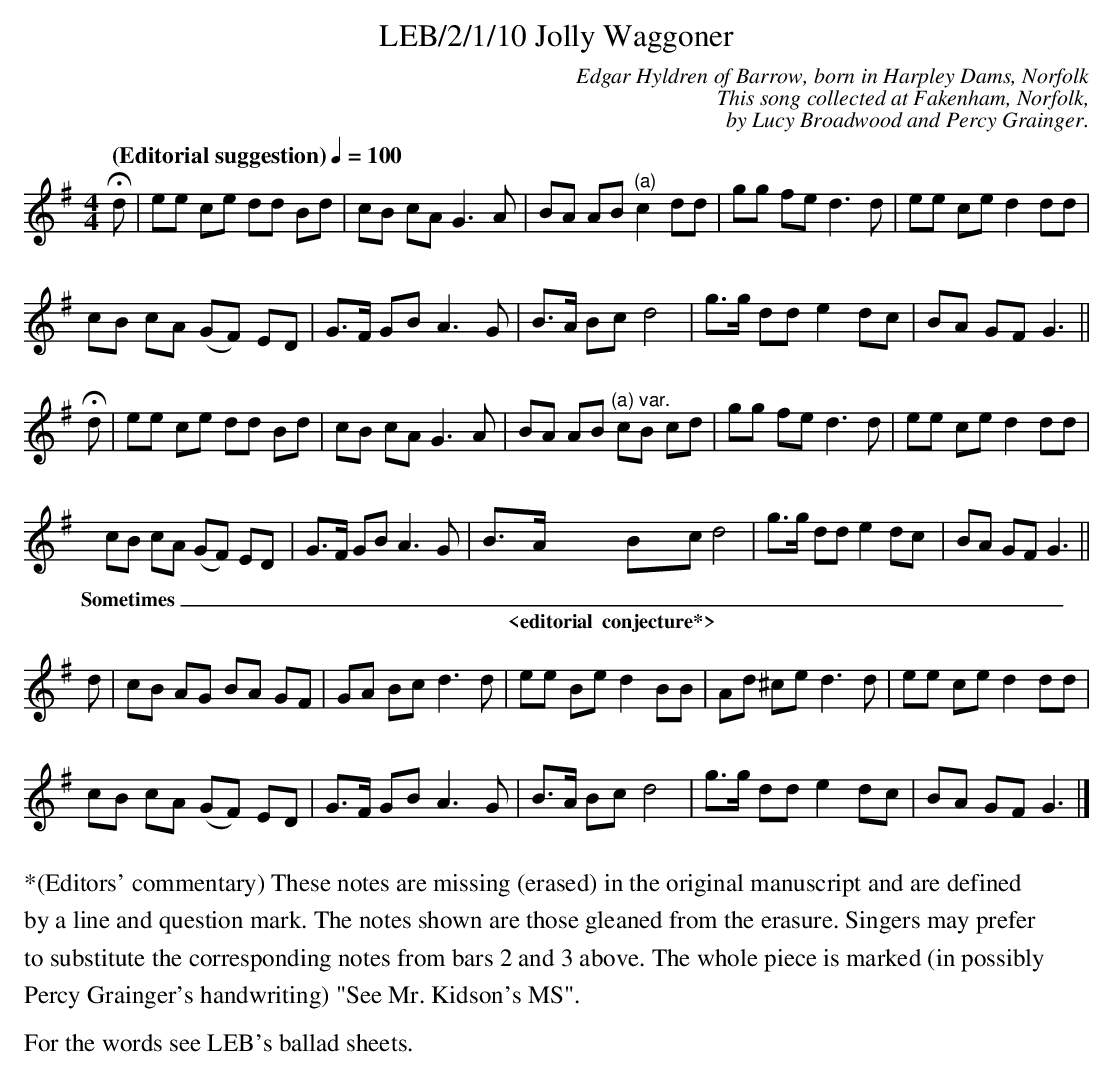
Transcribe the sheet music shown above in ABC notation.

X:1
T:LEB/2/1/10 Jolly Waggoner
C:Edgar Hyldren of Barrow, born in Harpley Dams, Norfolk
C:This song collected at Fakenham, Norfolk,
C:by Lucy Broadwood and Percy Grainger.
L:1/8
Q:"(Editorial suggestion)" 1/4=100
M:4/4
K:G
Hd | ee ce dd Bd | cB cA G3 A | BA AB "^(a)"c2 dd | gg fe d3 d | ee ce d2 dd |
cB cA (GF) ED | G3/2F/2 GB A3 G | B3/2A/2 Bc d4 | g3/2g/2 dd e2 dc | BA GF G3 ||
Hd | ee ce dd Bd | cB cA G3 A | BA AB "^(a) var."cB cd | gg fe d3 d | ee ce d2 dd |
cB cA (GF) ED | G3/2F/2 GB A3 G | B3/2A/2 Bc d4 | g3/2g/2 dd e2 dc | BA GF G3 ||
w:
w:Sometimes_______________________________
w:***************<editorial conjecture\*>
d| cB AG BA GF | GA Bc d3 d | ee Be d2 BB | Ad ^ce d3 d | ee ce d2 dd |
cB cA (GF) ED | G3/2F/2 GB A3 G | B3/2A/2 Bc d4 | g3/2g/2 dd e2 dc | BA GF G3 |]
